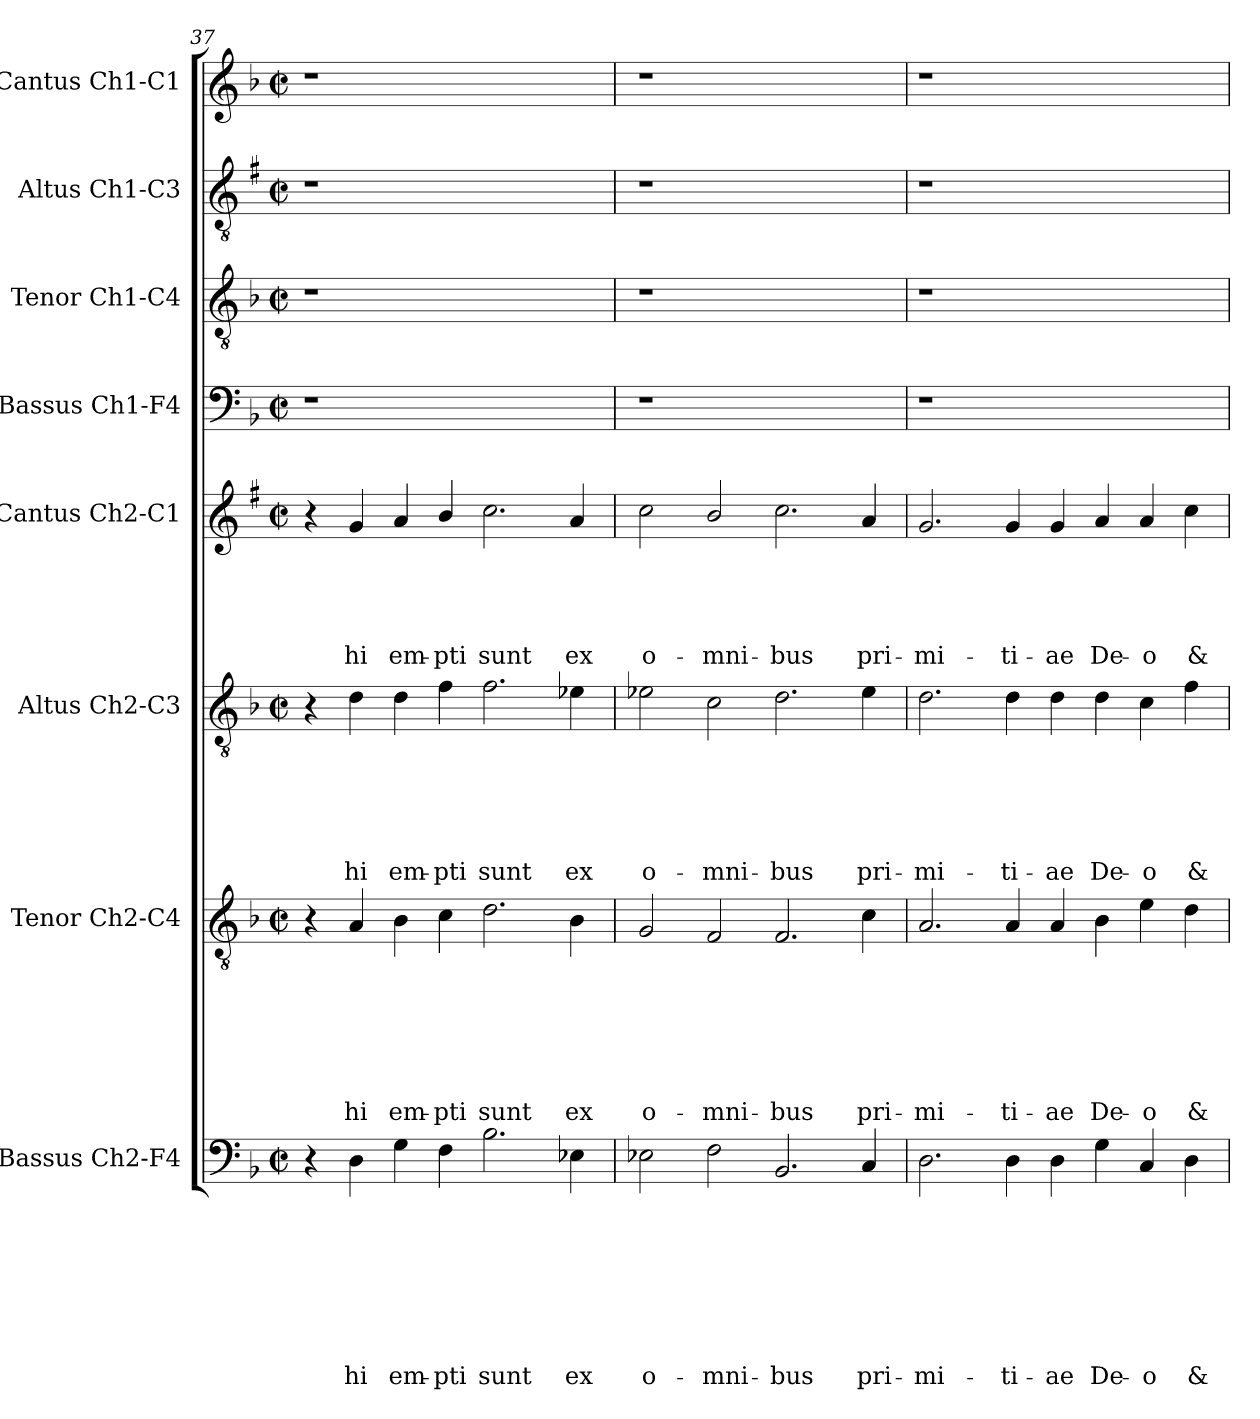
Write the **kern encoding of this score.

**kern	**text	**text	**text	**text	**text	**text	**text	**text	**kern	**text	**text	**text	**text	**text	**text	**text	**kern	**text	**text	**text	**text	**text	**text	**kern	**text	**text	**text	**text	**text	**kern	**kern	**kern	**kern
*part8	*part8	*part8	*part8	*part8	*part8	*part8	*part8	*part8	*part7	*part7	*part7	*part7	*part7	*part7	*part7	*part7	*part6	*part6	*part6	*part6	*part6	*part6	*part6	*part5	*part5	*part5	*part5	*part5	*part5	*part4	*part3	*part2	*part1
*staff8	*staff8	*staff8	*staff8	*staff8	*staff8	*staff8	*staff8	*staff8	*staff7	*staff7	*staff7	*staff7	*staff7	*staff7	*staff7	*staff7	*staff6	*staff6	*staff6	*staff6	*staff6	*staff6	*staff6	*staff5	*staff5	*staff5	*staff5	*staff5	*staff5	*staff4	*staff3	*staff2	*staff1
*I"Bassus Ch2-F4	*	*	*	*	*	*	*	*	*I"Tenor Ch2-C4	*	*	*	*	*	*	*	*I"Altus Ch2-C3	*	*	*	*	*	*	*I"Cantus Ch2-C1	*	*	*	*	*	*I"Bassus Ch1-F4	*I"Tenor Ch1-C4	*I"Altus Ch1-C3	*I"Cantus Ch1-C1
*	*	*	*	*	*	*	*	*	*	*	*	*	*	*	*	*	*	*	*	*	*	*	*	*	*	*	*	*	*	*I'B	*I'T	*I'A	*I'C
*clefF4	*	*	*	*	*	*	*	*	*clefGv2	*	*	*	*	*	*	*	*clefGv2	*	*	*	*	*	*	*clefG2	*	*	*	*	*	*clefF4	*clefGv2	*clefGv2	*clefG2
*	*	*	*	*	*	*	*	*	*	*	*	*	*	*	*	*	*	*	*	*	*	*	*	*ITrd1c2	*	*	*	*	*	*	*	*ITrd1c2	*
*k[b-]	*	*	*	*	*	*	*	*	*k[b-]	*	*	*	*	*	*	*	*k[b-]	*	*	*	*	*	*	*k[b-]	*	*	*	*	*	*k[b-]	*k[b-]	*k[b-]	*k[b-]
*F:	*	*	*	*	*	*	*	*	*F:	*	*	*	*	*	*	*	*F:	*	*	*	*	*	*	*F:	*	*	*	*	*	*F:	*F:	*F:	*F:
*M2/2	*	*	*	*	*	*	*	*	*M2/2	*	*	*	*	*	*	*	*M2/2	*	*	*	*	*	*	*M2/2	*	*	*	*	*	*M2/2	*M2/2	*M2/2	*M2/2
*met(c|)	*	*	*	*	*	*	*	*	*met(c|)	*	*	*	*	*	*	*	*met(c|)	*	*	*	*	*	*	*met(c|)	*	*	*	*	*	*met(c|)	*met(c|)	*met(c|)	*met(c|)
=37	=37	=37	=37	=37	=37	=37	=37	=37	=37	=37	=37	=37	=37	=37	=37	=37	=37	=37	=37	=37	=37	=37	=37	=37	=37	=37	=37	=37	=37	=37	=37	=37	=37
4r	.	.	.	.	.	.	.	.	4r	.	.	.	.	.	.	.	4r	.	.	.	.	.	.	4r	.	.	.	.	.	1r	1r	1r	1r
!	!	!	!	!	!	!	!	!LO:LY:b	!	!	!	!	!	!	!	!LO:LY:b	!	!	!	!	!	!	!LO:LY:b	!	!	!	!	!	!LO:LY:b	!	!	!	!
4D\	.	.	.	.	.	.	.	hi	4A/	.	.	.	.	.	.	hi	4d\	.	.	.	.	.	hi	4f/	.	.	.	.	hi	.	.	.	.
!	!	!	!	!	!	!	!	!LO:LY:b	!	!	!	!	!	!	!	!LO:LY:b	!	!	!	!	!	!	!LO:LY:b	!	!	!	!	!	!LO:LY:b	!	!	!	!
4G\	.	.	.	.	.	.	.	em-	4B-\	.	.	.	.	.	.	em-	4d\	.	.	.	.	.	em-	4g/	.	.	.	.	em-	.	.	.	.
!	!	!	!	!	!	!	!	!LO:LY:b	!	!	!	!	!	!	!	!LO:LY:b	!	!	!	!	!	!	!LO:LY:b	!	!	!	!	!	!LO:LY:b	!	!	!	!
4F\	.	.	.	.	.	.	.	-pti	4c\	.	.	.	.	.	.	-pti	4f\	.	.	.	.	.	-pti	4a/	.	.	.	.	-pti	.	.	.	.
!	!	!	!	!	!	!	!	!LO:LY:b	!	!	!	!	!	!	!	!LO:LY:b	!	!	!	!	!	!	!LO:LY:b	!	!	!	!	!	!LO:LY:b	!	!	!	!
2.B-\	.	.	.	.	.	.	.	sunt	2.d\	.	.	.	.	.	.	sunt	2.f\	.	.	.	.	.	sunt	2.b-\	.	.	.	.	sunt	1ryy	1ryy	1ryy	1ryy
!	!	!	!	!	!	!	!	!LO:LY:b	!	!	!	!	!	!	!	!LO:LY:b	!	!	!	!	!	!	!LO:LY:b	!	!	!	!	!	!LO:LY:b	!	!	!	!
4E-X\	.	.	.	.	.	.	.	ex	4B-\	.	.	.	.	.	.	ex	4e-X\	.	.	.	.	.	ex	4g/	.	.	.	.	ex	.	.	.	.
!!LO:LB:g=z
=38	=38	=38	=38	=38	=38	=38	=38	=38	=38	=38	=38	=38	=38	=38	=38	=38	=38	=38	=38	=38	=38	=38	=38	=38	=38	=38	=38	=38	=38	=38	=38	=38	=38
!	!	!	!	!	!	!	!	!LO:LY:b	!	!	!	!	!	!	!	!LO:LY:b	!	!	!	!	!	!	!LO:LY:b	!	!	!	!	!	!LO:LY:b	!	!	!	!
2E-X\	.	.	.	.	.	.	.	o-	2G/	.	.	.	.	.	.	o-	2e-X\	.	.	.	.	.	o-	2b-\	.	.	.	.	o-	1r	1r	1r	1r
!	!	!	!	!	!	!	!	!LO:LY:b	!	!	!	!	!	!	!	!LO:LY:b	!	!	!	!	!	!	!LO:LY:b	!	!	!	!	!	!LO:LY:b	!	!	!	!
2F\	.	.	.	.	.	.	.	-mni-	2F/	.	.	.	.	.	.	-mni-	2c\	.	.	.	.	.	-mni-	2a/	.	.	.	.	-mni-	.	.	.	.
!	!	!	!	!	!	!	!	!LO:LY:b	!	!	!	!	!	!	!	!LO:LY:b	!	!	!	!	!	!	!LO:LY:b	!	!	!	!	!	!LO:LY:b	!	!	!	!
2.BB-/	.	.	.	.	.	.	.	-bus	2.F/	.	.	.	.	.	.	-bus	2.d\	.	.	.	.	.	-bus	2.b-\	.	.	.	.	-bus	1ryy	1ryy	1ryy	1ryy
!	!	!	!	!	!	!	!	!LO:LY:b	!	!	!	!	!	!	!	!LO:LY:b	!	!	!	!	!	!	!LO:LY:b	!	!	!	!	!	!LO:LY:b	!	!	!	!
4C/	.	.	.	.	.	.	.	pri-	4c\	.	.	.	.	.	.	pri-	4e-\	.	.	.	.	.	pri-	4g/	.	.	.	.	pri-	.	.	.	.
=39	=39	=39	=39	=39	=39	=39	=39	=39	=39	=39	=39	=39	=39	=39	=39	=39	=39	=39	=39	=39	=39	=39	=39	=39	=39	=39	=39	=39	=39	=39	=39	=39	=39
!	!	!	!	!	!	!	!	!LO:LY:b	!	!	!	!	!	!	!	!LO:LY:b	!	!	!	!	!	!	!LO:LY:b	!	!	!	!	!	!LO:LY:b	!	!	!	!
2.D\	.	.	.	.	.	.	.	-mi-	2.A/	.	.	.	.	.	.	-mi-	2.d\	.	.	.	.	.	-mi-	2.f/	.	.	.	.	-mi-	1r	1r	1r	1r
!	!	!	!	!	!	!	!	!LO:LY:b	!	!	!	!	!	!	!	!LO:LY:b	!	!	!	!	!	!	!LO:LY:b	!	!	!	!	!	!LO:LY:b	!	!	!	!
4D\	.	.	.	.	.	.	.	-ti-	4A/	.	.	.	.	.	.	-ti-	4d\	.	.	.	.	.	-ti-	4f/	.	.	.	.	-ti-	.	.	.	.
!	!	!	!	!	!	!	!	!LO:LY:b	!	!	!	!	!	!	!	!LO:LY:b	!	!	!	!	!	!	!LO:LY:b	!	!	!	!	!	!LO:LY:b	!	!	!	!
4D\	.	.	.	.	.	.	.	-ae	4A/	.	.	.	.	.	.	-ae	4d\	.	.	.	.	.	-ae	4f/	.	.	.	.	-ae	1ryy	1ryy	1ryy	1ryy
!	!	!	!	!	!	!	!	!LO:LY:b	!	!	!	!	!	!	!	!LO:LY:b	!	!	!	!	!	!	!LO:LY:b	!	!	!	!	!	!LO:LY:b	!	!	!	!
4G\	.	.	.	.	.	.	.	De-	4B-\	.	.	.	.	.	.	De-	4d\	.	.	.	.	.	De-	4g/	.	.	.	.	De-	.	.	.	.
!	!	!	!	!	!	!	!	!LO:LY:b	!	!	!	!	!	!	!	!LO:LY:b	!	!	!	!	!	!	!LO:LY:b	!	!	!	!	!	!LO:LY:b	!	!	!	!
4C/	.	.	.	.	.	.	.	-o	4e\	.	.	.	.	.	.	-o	4c\	.	.	.	.	.	-o	4g/	.	.	.	.	-o	.	.	.	.
!	!	!	!	!	!	!	!	!LO:LY:b	!	!	!	!	!	!	!	!LO:LY:b	!	!	!	!	!	!	!LO:LY:b	!	!	!	!	!	!LO:LY:b	!	!	!	!
4D\	.	.	.	.	.	.	.	&	4d\	.	.	.	.	.	.	&	4f\	.	.	.	.	.	&	4b-\	.	.	.	.	&	.	.	.	.
=	=	=	=	=	=	=	=	=	=	=	=	=	=	=	=	=	=	=	=	=	=	=	=	=	=	=	=	=	=	=	=	=	=
*-	*-	*-	*-	*-	*-	*-	*-	*-	*-	*-	*-	*-	*-	*-	*-	*-	*-	*-	*-	*-	*-	*-	*-	*-	*-	*-	*-	*-	*-	*-	*-	*-	*-
